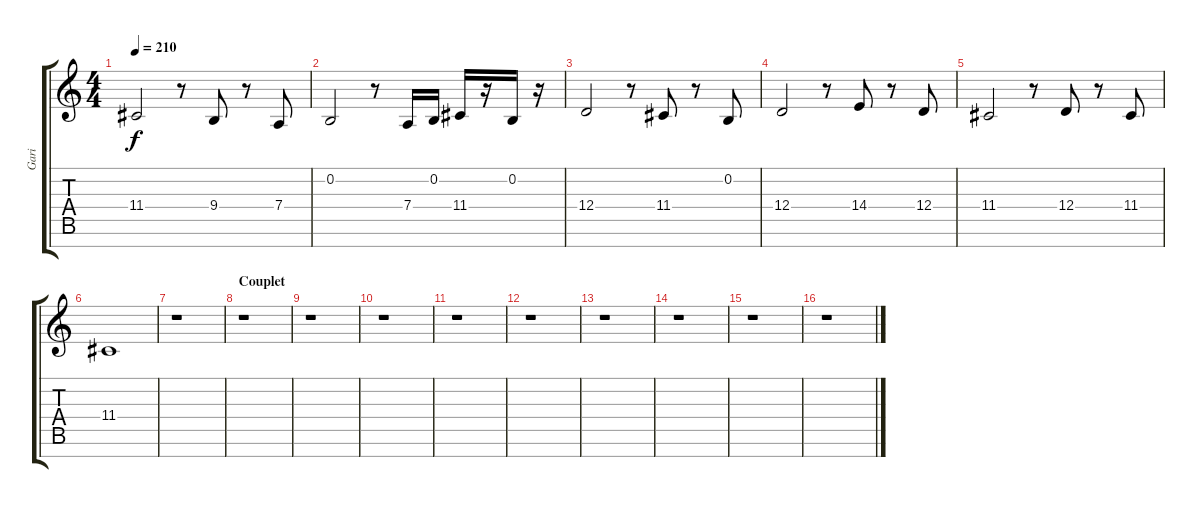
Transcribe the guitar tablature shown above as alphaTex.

\track ("Gari" "Gari") {instrument trombone}
\staff {score tabs}
\tuning (E4 B3 G3 D3 A2 E2 B1) {hide}
\ts (4 4)
\tempo 210
\clef g2
\ks c
11.4.2{dy f} r.8 9.4.8 r.8 7.4.8 |
0.2.2 r.8 7.4.16 0.2.16 11.4.16 r.16 0.2.16 r.16 |
12.4.2 r.8 11.4.8 r.8 0.2.8 |
12.4.2 r.8 14.4.8 r.8 12.4.8 |
11.4.2 r.8 12.4.8 r.8 11.4.8 |
11.4.1 |
r.1 |
\section ("" "Couplet")
r.1 |
r.1 |
r.1 |
r.1 |
r.1 |
r.1 |
r.1 |
r.1 |
r.1
